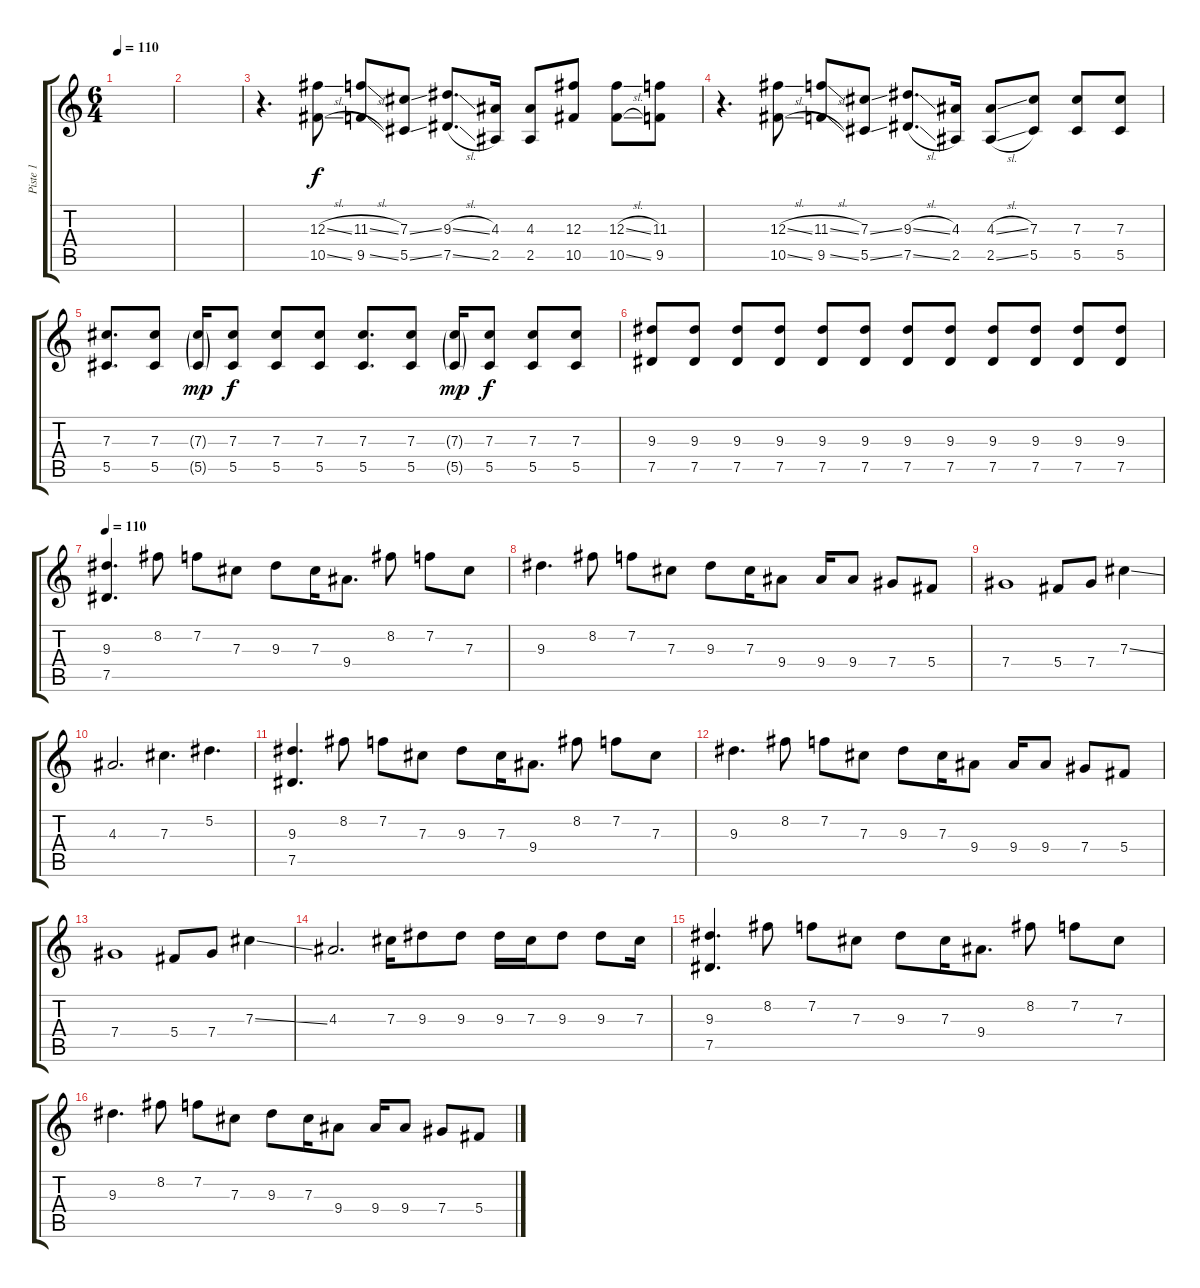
\track ("Piste 1" "Piste 1") {instrument overdrivenguitar}
\staff {score tabs}
\tuning (Eb4 Bb3 Gb3 Db3 Ab2 Db2) {hide}
\ts (6 4)
\tempo 110
\clef g2
\ks c
|
|
r.4{d} (12.3{sl} 10.5{sl}).8 (11.3{sl} 9.5{sl}).8 (7.3{ss} 5.5{ss}).8 (9.3{sl} 7.5{sl}).8{d} (4.3 2.5).16 (4.3 2.5).8 (12.3 10.5).8 (12.3{sl} 10.5{sl}).8 (11.3 9.5).8 |
r.4{d} (12.3{sl} 10.5{sl}).8 (11.3{sl} 9.5{sl}).8 (7.3{ss} 5.5{ss}).8 (9.3{sl} 7.5{sl}).8{d} (4.3 2.5).16 (4.3{sl} 2.5{sl}).8 (7.3 5.5).8 (7.3 5.5).8 (7.3 5.5).8 |
(7.3 5.5).8{d} (7.3 5.5).8 (7.3{g} 5.5{g}).16{dy mp} (7.3 5.5).8{dy f} (7.3 5.5).8 (7.3 5.5).8 (7.3 5.5).8{d} (7.3 5.5).8 (7.3{g} 5.5{g}).16{dy mp} (7.3 5.5).8{dy f} (7.3 5.5).8 (7.3 5.5).8 |
(9.3 7.5).8 (9.3 7.5).8 (9.3 7.5).8 (9.3 7.5).8 (9.3 7.5).8 (9.3 7.5).8 (9.3 7.5).8 (9.3 7.5).8 (9.3 7.5).8 (9.3 7.5).8 (9.3 7.5).8 (9.3 7.5).8 |
\tempo 110
(9.3 7.5).4{d} 8.2.8 7.2.8 7.3.8 9.3.8 7.3.16 9.4.8{d} 8.2.8 7.2.8 7.3.8 |
9.3.4{d} 8.2.8 7.2.8 7.3.8 9.3.8 7.3.16 9.4.8 9.4.16 9.4.8 7.4.8 5.4.8 |
7.4.1 5.4.8 7.4.8 7.3{ss}.4 |
4.3.2{d} 7.3.4{d} 5.2.4{d} |
(9.3 7.5).4{d} 8.2.8 7.2.8 7.3.8 9.3.8 7.3.16 9.4.8{d} 8.2.8 7.2.8 7.3.8 |
9.3.4{d} 8.2.8 7.2.8 7.3.8 9.3.8 7.3.16 9.4.8 9.4.16 9.4.8 7.4.8 5.4.8 |
7.4.1 5.4.8 7.4.8 7.3{ss}.4 |
4.3.2{d} 7.3.16 9.3.8 9.3.8 9.3.16 7.3.16 9.3.8 9.3.8 7.3.16 |
(9.3 7.5).4{d} 8.2.8 7.2.8 7.3.8 9.3.8 7.3.16 9.4.8{d} 8.2.8 7.2.8 7.3.8 |
9.3.4{d} 8.2.8 7.2.8 7.3.8 9.3.8 7.3.16 9.4.8 9.4.16 9.4.8 7.4.8 5.4.8
